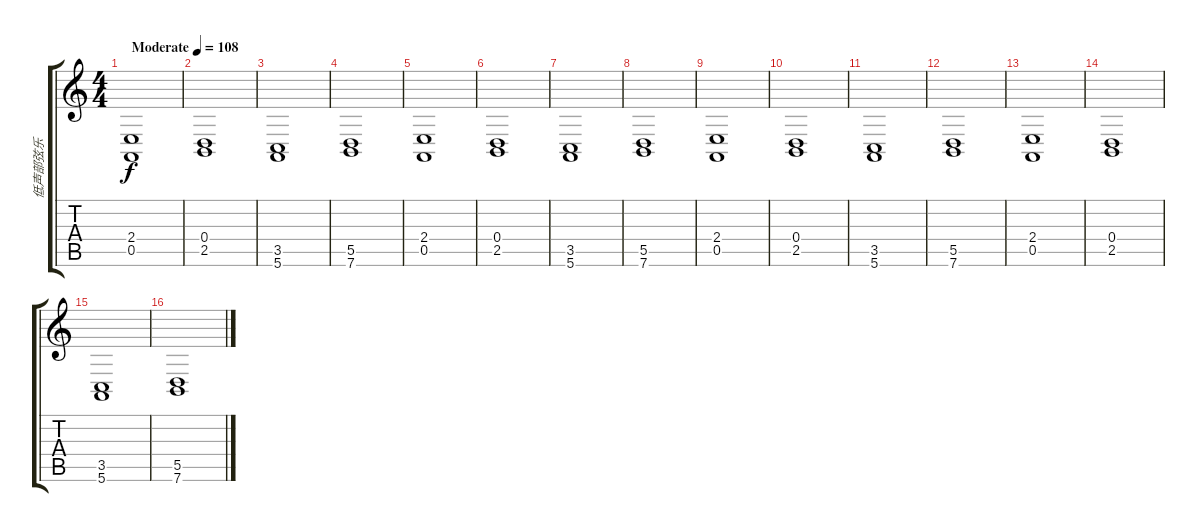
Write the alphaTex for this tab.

\track ("低声部弦乐" "低声部弦乐") {instrument stringensemble1}
\staff {score tabs}
\tuning (E4 B3 G3 D3 A2 E2) {hide}
\ts (4 4)
\tempo (108 "Moderate")
\clef g2
\ks c
(2.4 0.5).1{dy f instrument stringensemble1} |
(0.4 2.5).1 |
(3.5 5.6).1 |
(5.5 7.6).1 |
(2.4 0.5).1 |
(0.4 2.5).1 |
(3.5 5.6).1 |
(5.5 7.6).1 |
(2.4 0.5).1 |
(0.4 2.5).1 |
(3.5 5.6).1 |
(5.5 7.6).1 |
(2.4 0.5).1 |
(0.4 2.5).1 |
(3.5 5.6).1 |
(5.5 7.6).1
